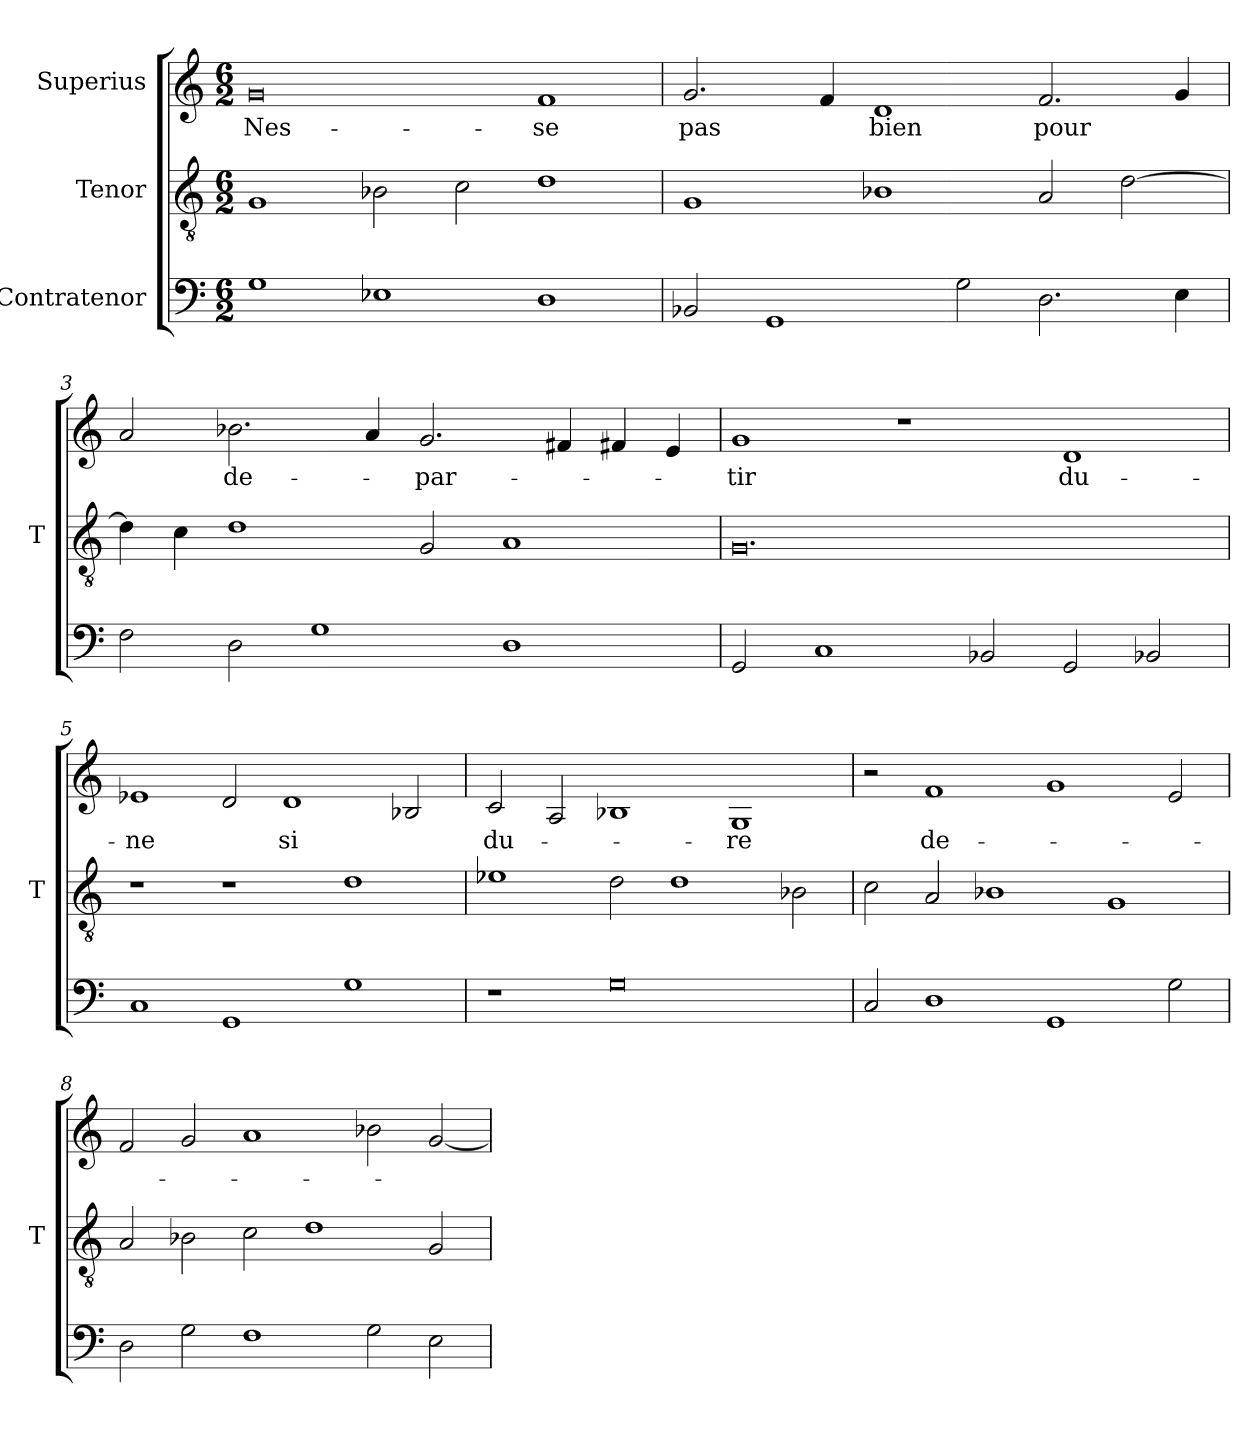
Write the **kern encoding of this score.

**kern	**kern	**kern	**text
*part3	*part2	*part1	*part1
*staff3	*staff2	*staff1	*staff1
*I"Contratenor	*I"Tenor	*I"Superius	*
*	*I'T	*	*
*clefF4	*clefGv2	*clefG2	*
*M6/2	*M6/2	*M6/2	*
=1	=1	=1	=1
1G	1G	0g	Nes-
1E-X	2B-X	.	.
.	2c	.	.
1D	1d	1f	-se
=2	=2	=2	=2
2BB-X	1G	2.g	-pas
1GG	.	.	.
.	.	4f	.
.	1B-X	1d	-bien
2G	.	.	.
2.D	2A	2.f	-pour
.	[2d	.	.
4E	.	4g	.
=3	=3	=3	=3
2F	4d]	2a	.
.	4c	.	.
2D	1d	2.b-X	de-
1G	.	.	.
.	.	4a	.
.	2G	2.g	-par-
1D	1A	.	.
.	.	4f#X	.
.	.	4f#X	.
.	.	4e	.
=4	=4	=4	=4
2GG	0.G	1g	-tir
1C	.	.	.
.	.	1r	.
2BB-X	.	.	.
2GG	.	1d	du-
2BB-X	.	.	.
=5	=5	=5	=5
1C	1r	1e-X	-ne
1GG	1r	2d	.
.	.	1d	-si
1G	1d	.	.
.	.	2B-X	.
=6	=6	=6	=6
1r	1e-X	2c	du-
.	.	2A	.
0G	2d	1B-X	.
.	1d	.	.
.	.	1G	-re
.	2B-X	.	.
=7	=7	=7	=7
2C	2c	2r	.
1D	2A	1f	de-
.	1B-X	.	.
1GG	.	1g	.
.	1G	.	.
2G	.	2e	.
=8	=8	=8	=8
2D	2A	2f	.
2G	2B-X	2g	.
1F	2c	1a	.
.	1d	.	.
2G	.	2b-X	.
2E	2G	[2g	.
=	=	=	=
*-	*-	*-	*-
